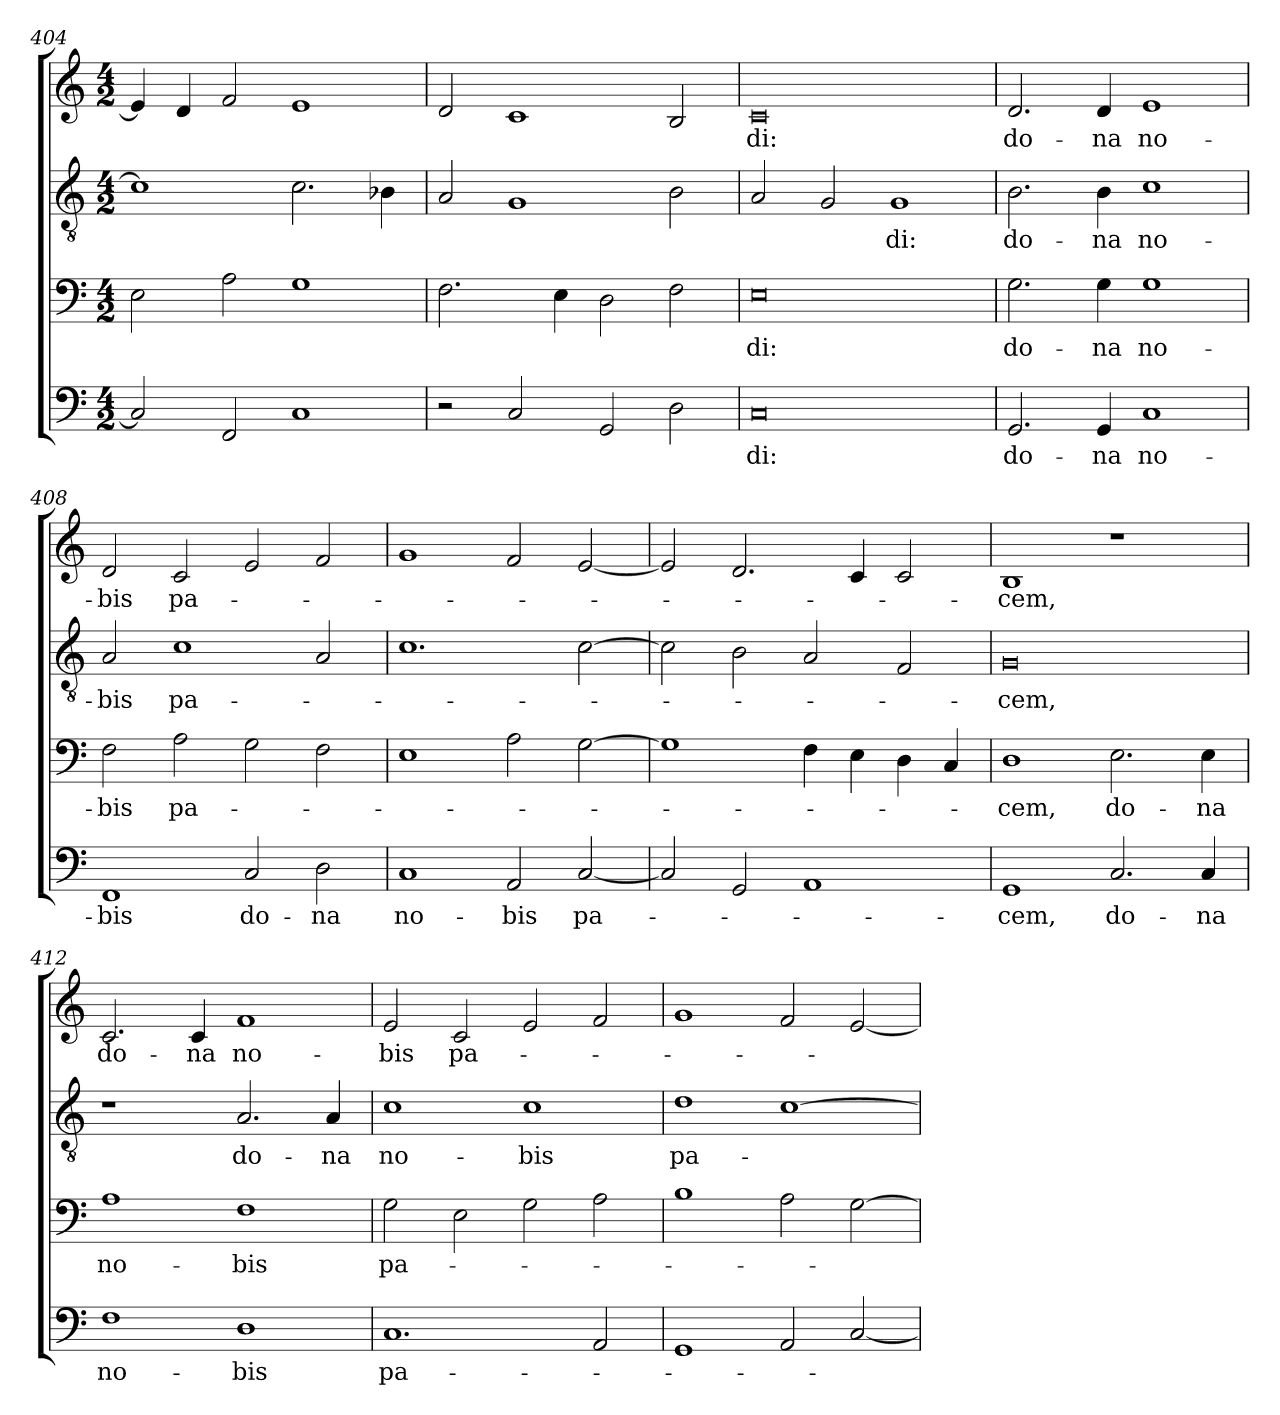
**kern	**text	**kern	**text	**kern	**text	**kern	**text
*part4	*part4	*part3	*part3	*part2	*part2	*part1	*part1
*staff4	*staff4	*staff3	*staff3	*staff2	*staff2	*staff1	*staff1
*clefF4	*	*clefF4	*	*clefGv2	*	*clefG2	*
*k[]	*	*k[]	*	*k[]	*	*k[]	*
*C:	*	*C:	*	*C:	*	*C:	*
*M4/2	*	*M4/2	*	*M4/2	*	*M4/2	*
=404	=404	=404	=404	=404	=404	=404	=404
2C/]	.	2E\	.	1c]	.	4e/]	.
.	.	.	.	.	.	4d/	.
2FF/	.	2A\	.	.	.	2f/	.
1C	.	1G	.	2.c\	.	1e	.
.	.	.	.	4B-X\	.	.	.
=405	=405	=405	=405	=405	=405	=405	=405
2r	.	2.F\	.	2A/	.	2d/	.
2C/	.	.	.	1G	.	1c	.
.	.	4E\	.	.	.	.	.
2GG/	.	2D\	.	.	.	.	.
2D\	.	2F\	.	2B\	.	2B/	.
=406	=406	=406	=406	=406	=406	=406	=406
!	!LO:LY:b	!	!LO:LY:b	!	!	!	!LO:LY:b
0C	-di:	0E	-di:	2A/	.	0c	-di:
.	.	.	.	2G/	.	.	.
!	!	!	!	!	!LO:LY:b	!	!
.	.	.	.	1G	-di:	.	.
!!LO:LB:g=z
=407	=407	=407	=407	=407	=407	=407	=407
!	!LO:LY:b	!	!LO:LY:b	!	!LO:LY:b	!	!LO:LY:b
2.GG/	do-	2.G\	do-	2.B\	do-	2.d/	do-
!	!LO:LY:b	!	!LO:LY:b	!	!LO:LY:b	!	!LO:LY:b
4GG/	-na	4G\	-na	4B\	-na	4d/	-na
!	!LO:LY:b	!	!LO:LY:b	!	!LO:LY:b	!	!LO:LY:b
1C	no-	1G	no-	1c	no-	1e	no-
=408	=408	=408	=408	=408	=408	=408	=408
!	!LO:LY:b	!	!LO:LY:b	!	!LO:LY:b	!	!LO:LY:b
1FF	-bis	2F\	-bis	2A/	-bis	2d/	-bis
!	!	!	!LO:LY:b	!	!LO:LY:b	!	!LO:LY:b
.	.	2A\	pa-	1c	pa-	2c/	pa-
!	!LO:LY:b	!	!	!	!	!	!
2C/	do-	2G\	.	.	.	2e/	.
!	!LO:LY:b	!	!	!	!	!	!
2D\	-na	2F\	.	2A/	.	2f/	.
=409	=409	=409	=409	=409	=409	=409	=409
!	!LO:LY:b	!	!	!	!	!	!
1C	no-	1E	.	1.c	.	1g	.
!	!LO:LY:b	!	!	!	!	!	!
2AA/	-bis	2A\	.	.	.	2f/	.
!	!LO:LY:b	!	!	!	!	!	!
[2C/	pa-	[2G\	.	[2c\	.	[2e/	.
=410	=410	=410	=410	=410	=410	=410	=410
2C/]	.	1G]	.	2c\]	.	2e/]	.
2GG/	.	.	.	2B\	.	2.d/	.
1AA	.	4F\	.	2A/	.	.	.
.	.	4E\	.	.	.	4c/	.
.	.	4D\	.	2F/	.	2c/	.
.	.	4C/	.	.	.	.	.
=411	=411	=411	=411	=411	=411	=411	=411
!	!LO:LY:b	!	!LO:LY:b	!	!LO:LY:b	!	!LO:LY:b
1GG	-cem,	1D	-cem,	0G	-cem,	1B	-cem,
!	!LO:LY:b	!	!LO:LY:b	!	!	!	!
2.C/	do-	2.E\	do-	.	.	1r	.
!	!LO:LY:b	!	!LO:LY:b	!	!	!	!
4C/	-na	4E\	-na	.	.	.	.
!!LO:PB:g=z
=412	=412	=412	=412	=412	=412	=412	=412
!	!LO:LY:b	!	!LO:LY:b	!	!	!	!LO:LY:b
1F	no-	1A	no-	1r	.	2.c/	do-
!	!	!	!	!	!	!	!LO:LY:b
.	.	.	.	.	.	4c/	-na
!	!LO:LY:b	!	!LO:LY:b	!	!LO:LY:b	!	!LO:LY:b
1D	-bis	1F	-bis	2.A/	do-	1f	no-
!	!	!	!	!	!LO:LY:b	!	!
.	.	.	.	4A/	-na	.	.
=413	=413	=413	=413	=413	=413	=413	=413
!	!LO:LY:b	!	!LO:LY:b	!	!LO:LY:b	!	!LO:LY:b
1.C	pa-	2G\	pa-	1c	no-	2e/	-bis
!	!	!	!	!	!	!	!LO:LY:b
.	.	2E\	.	.	.	2c/	pa-
!	!	!	!	!	!LO:LY:b	!	!
.	.	2G\	.	1c	-bis	2e/	.
2AA/	.	2A\	.	.	.	2f/	.
=414	=414	=414	=414	=414	=414	=414	=414
!	!	!	!	!	!LO:LY:b	!	!
1GG	.	1B	.	1d	pa-	1g	.
2AA/	.	2A\	.	[1c	.	2f/	.
[2C/	.	[2G\	.	.	.	[2e/	.
=	=	=	=	=	=	=	=
*-	*-	*-	*-	*-	*-	*-	*-
